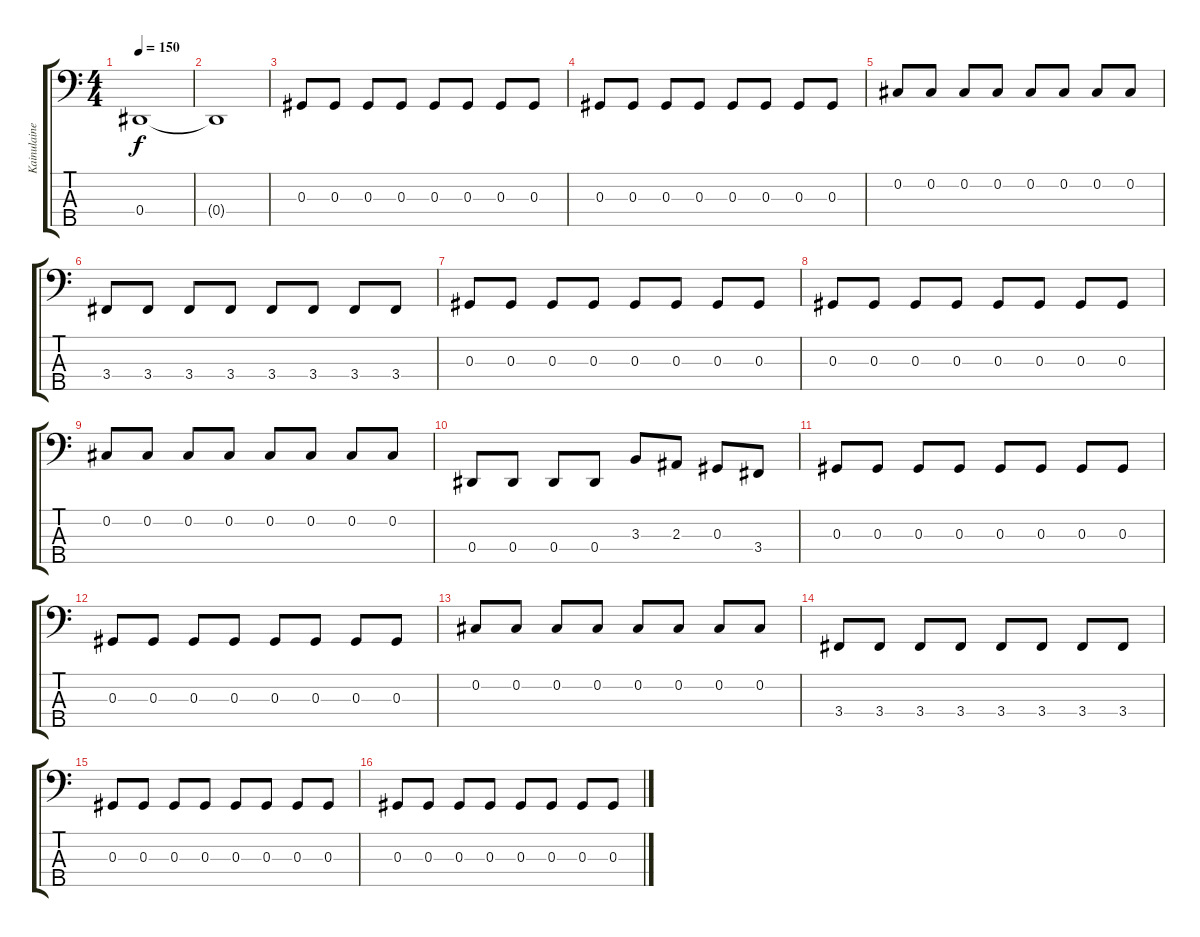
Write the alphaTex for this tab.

\track ("Kainulainen" "Kainulaine") {instrument electricbassfinger}
\staff {score tabs}
\tuning (Gb2 Db2 Ab1 Eb1 Bb0) {hide}
\ts (4 4)
\tempo 150
\clef f4
\ks c
0.4.1{dy f} |
0.4{t}.1 |
0.3.8 0.3.8 0.3.8 0.3.8 0.3.8 0.3.8 0.3.8 0.3.8 |
0.3.8 0.3.8 0.3.8 0.3.8 0.3.8 0.3.8 0.3.8 0.3.8 |
0.2.8 0.2.8 0.2.8 0.2.8 0.2.8 0.2.8 0.2.8 0.2.8 |
3.4.8 3.4.8 3.4.8 3.4.8 3.4.8 3.4.8 3.4.8 3.4.8 |
0.3.8 0.3.8 0.3.8 0.3.8 0.3.8 0.3.8 0.3.8 0.3.8 |
0.3.8 0.3.8 0.3.8 0.3.8 0.3.8 0.3.8 0.3.8 0.3.8 |
0.2.8 0.2.8 0.2.8 0.2.8 0.2.8 0.2.8 0.2.8 0.2.8 |
0.4.8 0.4.8 0.4.8 0.4.8 3.3.8 2.3.8 0.3.8 3.4.8 |
0.3.8 0.3.8 0.3.8 0.3.8 0.3.8 0.3.8 0.3.8 0.3.8 |
0.3.8 0.3.8 0.3.8 0.3.8 0.3.8 0.3.8 0.3.8 0.3.8 |
0.2.8 0.2.8 0.2.8 0.2.8 0.2.8 0.2.8 0.2.8 0.2.8 |
3.4.8 3.4.8 3.4.8 3.4.8 3.4.8 3.4.8 3.4.8 3.4.8 |
0.3.8 0.3.8 0.3.8 0.3.8 0.3.8 0.3.8 0.3.8 0.3.8 |
0.3.8 0.3.8 0.3.8 0.3.8 0.3.8 0.3.8 0.3.8 0.3.8
